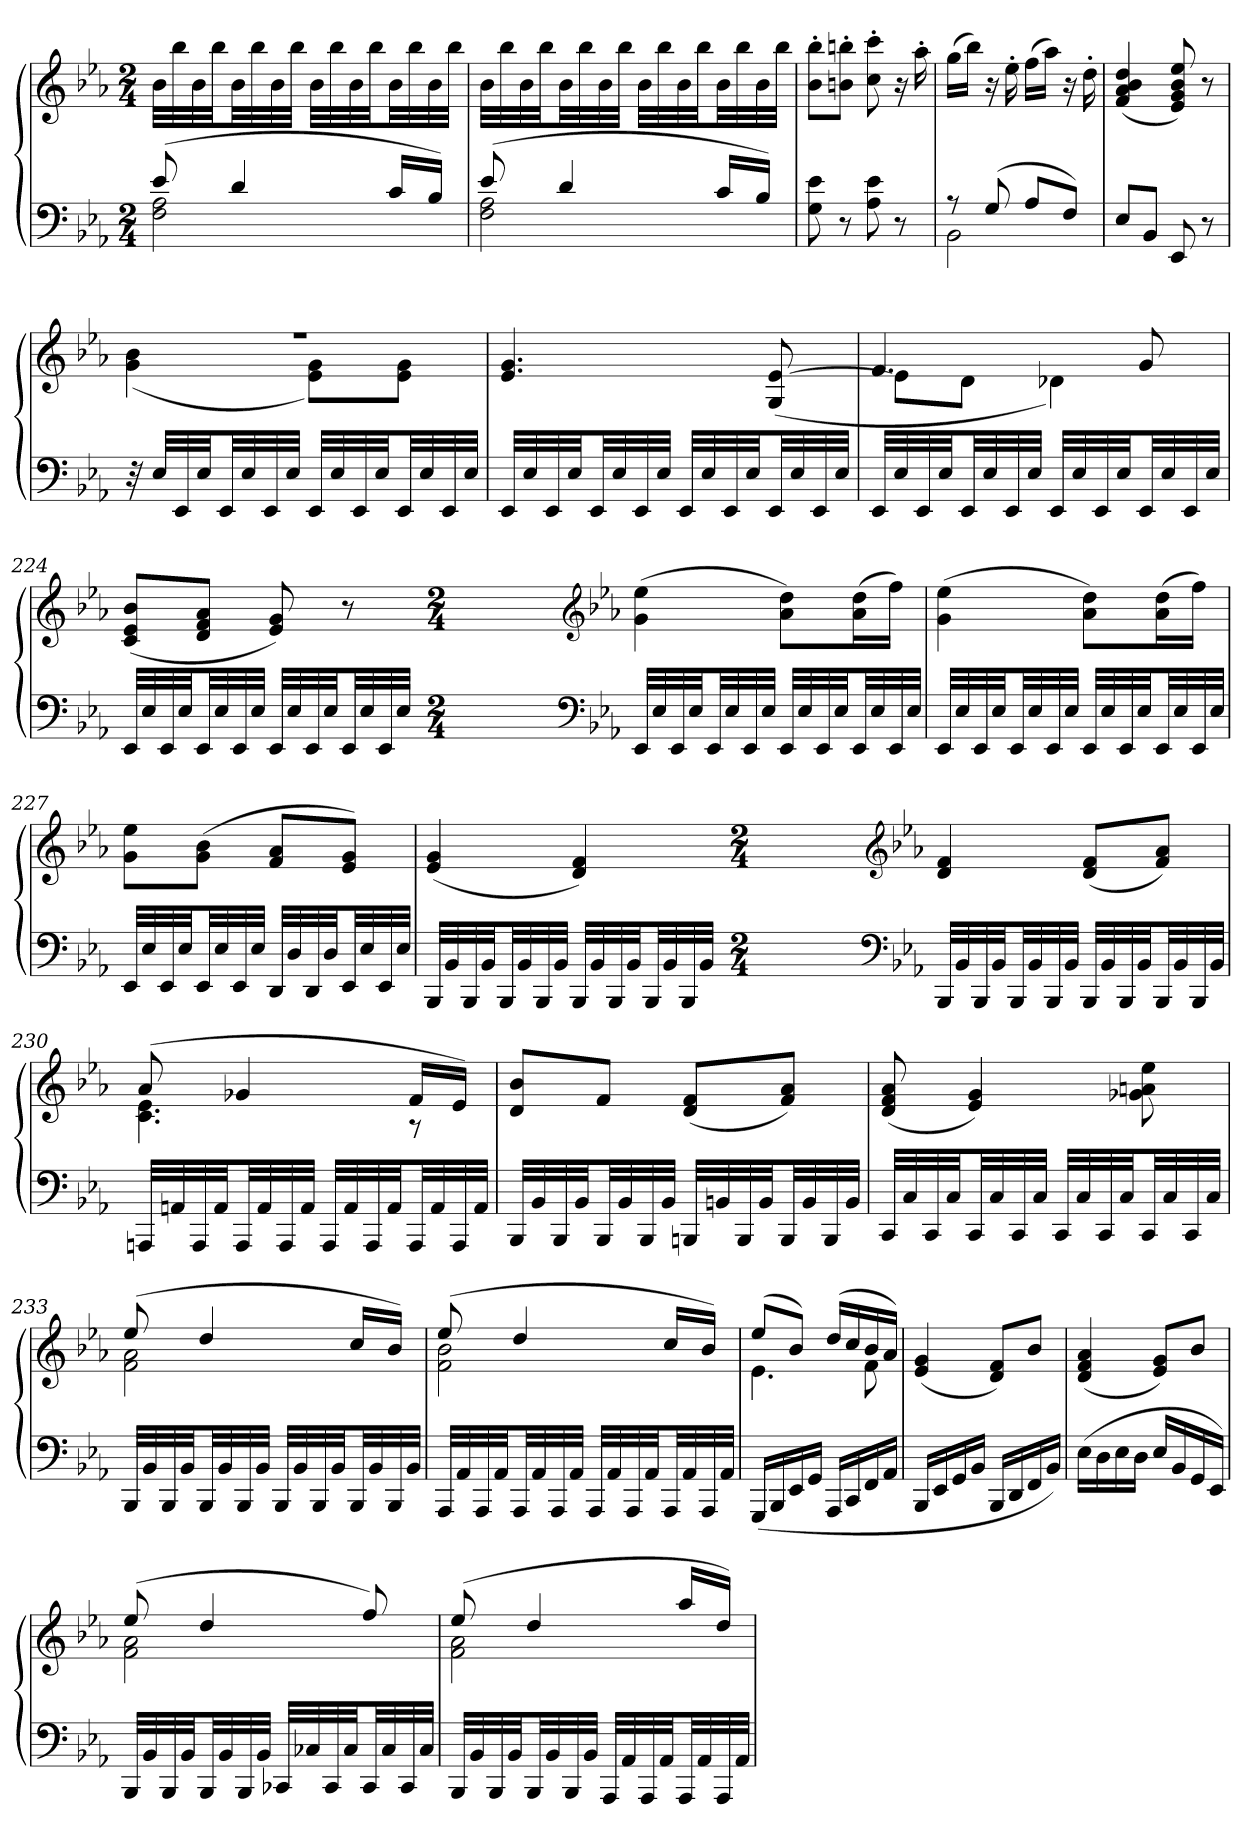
**kern	**kern
*part1	*part1
*staff2	*staff1
*clefF4	*clefG2
*k[b-e-a-]	*k[b-e-a-]
*M2/4	*M2/4
=	=
*^	*
(8e-	2F 2A-	32b-LLL
.	.	32bb-
.	.	32b-
.	.	32bb-JJ
4d	.	32b-LL
.	.	32bb-
.	.	32b-
.	.	32bb-JJJ
.	.	32b-LLL
.	.	32bb-
.	.	32b-
.	.	32bb-JJ
16cLL	.	32b-LL
.	.	32bb-
16B-JJ)	.	32b-
.	.	32bb-JJJ
=217	=217	=217
(8e-	2F 2A-	32b-LLL
.	.	32bb-
.	.	32b-
.	.	32bb-JJ
4d	.	32b-LL
.	.	32bb-
.	.	32b-
.	.	32bb-JJJ
.	.	32b-LLL
.	.	32bb-
.	.	32b-
.	.	32bb-JJ
16cLL	.	32b-LL
.	.	32bb-
16B-JJ)	.	32b-
.	.	32bb-JJJ
*v	*v	*
=218	=218
8G 8e-	8b-' 8bb-'L
8r	8bn' 8bbn'J
8A- 8e-	8cc' 8ccc'
8r	16r
.	16aa-'
=219	=219
*^	*
8r	2BB-	(16ggLL
.	.	16bb-JJ)
(8G	.	16r
.	.	16ee-'
8A-L	.	(16ffLL
.	.	16aa-JJ)
8FJ)	.	16r
.	.	16dd'
*v	*v	*
=220	=220
8E-L	(4f 4a- 4b- 4dd
8BB-J	.
8EE-	8e- 8g 8b- 8ee-)
8r	8r
=	=
*	*^
32r	2r	(4g 4b-
32E-LLL	.	.
32EE-	.	.
32E-JJ	.	.
32EE-LL	.	.
32E-	.	.
32EE-	.	.
32E-JJJ	.	.
32EE-LLL	.	8e- 8gL)
32E-	.	.
32EE-	.	.
32E-JJ	.	.
32EE-LL	.	8e- 8gJ
32E-	.	.
32EE-	.	.
32E-JJJ	.	.
*	*v	*v
=222	=222
32EE-LLL	4.e- 4.g
32E-	.
32EE-	.
32E-JJ	.
32EE-LL	.
32E-	.
32EE-	.
32E-JJJ	.
32EE-LLL	.
32E-	.
32EE-	.
32E-JJ	.
32EE-LL	(8G [8e-
32E-	.
32EE-	.
32E-JJJ	.
=223	=223
*	*^
32EE-LLL	4.f	8e-L]
32E-	.	.
32EE-	.	.
32E-JJ	.	.
32EE-LL	.	8dJ
32E-	.	.
32EE-	.	.
32E-JJJ	.	.
32EE-LLL	.	4d-X)
32E-	.	.
32EE-	.	.
32E-JJ	.	.
32EE-LL	8g	.
32E-	.	.
32EE-	.	.
32E-JJJ	.	.
*	*v	*v
=224	=224
32EE-LLL	(8c 8e- 8b-L
32E-	.
32EE-	.
32E-JJ	.
32EE-LL	8d 8f 8a-J
32E-	.
32EE-	.
32E-JJJ	.
32EE-LLL	8e- 8g)
32E-	.
32EE-	.
32E-JJ	.
32EE-LL	8r
32E-	.
32EE-	.
32E-JJJ	.
*clefF4	*clefG2
*k[b-e-a-]	*k[b-e-a-]
*M2/4	*M2/4
=-	=-
32EE-LLL	(4g 4ee-
32E-	.
32EE-	.
32E-JJ	.
32EE-LL	.
32E-	.
32EE-	.
32E-JJJ	.
32EE-LLL	8a- 8ddL)
32E-	.
32EE-	.
32E-JJ	.
32EE-LL	(16a- 16ddL
32E-	.
32EE-	16ffJJ)
32E-JJJ	.
=226	=226
32EE-LLL	(4g 4ee-
32E-	.
32EE-	.
32E-JJ	.
32EE-LL	.
32E-	.
32EE-	.
32E-JJJ	.
32EE-LLL	8a- 8ddL)
32E-	.
32EE-	.
32E-JJ	.
32EE-LL	(16a- 16ddL
32E-	.
32EE-	16ffJJ)
32E-JJJ	.
=227	=227
32EE-LLL	8g 8ee-L
32E-	.
32EE-	.
32E-JJ	.
32EE-LL	(8g 8b-J
32E-	.
32EE-	.
32E-JJJ	.
32DDLLL	8f 8a-L
32D	.
32DD	.
32DJJ	.
32EE-LL	8e- 8gJ)
32E-	.
32EE-	.
32E-JJJ	.
=228	=228
32BBB-LLL	(4e- 4g
32BB-	.
32BBB-	.
32BB-JJ	.
32BBB-LL	.
32BB-	.
32BBB-	.
32BB-JJJ	.
32BBB-LLL	4d 4f)
32BB-	.
32BBB-	.
32BB-JJ	.
32BBB-LL	.
32BB-	.
32BBB-	.
32BB-JJJ	.
*clefF4	*clefG2
*k[b-e-a-]	*k[b-e-a-]
*M2/4	*M2/4
=-	=-
32BBB-LLL	4d 4f
32BB-	.
32BBB-	.
32BB-JJ	.
32BBB-LL	.
32BB-	.
32BBB-	.
32BB-JJJ	.
32BBB-LLL	(8d 8fL
32BB-	.
32BBB-	.
32BB-JJ	.
32BBB-LL	8f 8a-J)
32BB-	.
32BBB-	.
32BB-JJJ	.
=230	=230
*	*^
32AAAnLLL	(8a-	4.c 4.e-
32AAn	.	.
32AAA	.	.
32AAJJ	.	.
32AAALL	4g-X	.
32AA	.	.
32AAA	.	.
32AAJJJ	.	.
32AAALLL	.	.
32AA	.	.
32AAA	.	.
32AAJJ	.	.
32AAALL	16fLL	8r
32AA	.	.
32AAA	16e-JJ)	.
32AAJJJ	.	.
*	*v	*v
=231	=231
32BBB-LLL	8d 8b-L
32BB-	.
32BBB-	.
32BB-JJ	.
32BBB-LL	8fJ
32BB-	.
32BBB-	.
32BB-JJJ	.
32BBBnLLL	(8d 8fL
32BBn	.
32BBB	.
32BBJJ	.
32BBBLL	8f 8a-J)
32BB	.
32BBB	.
32BBJJJ	.
=232	=232
32CCLLL	(8d 8f 8a-
32C	.
32CC	.
32CJJ	.
32CCLL	4e- 4g)
32C	.
32CC	.
32CJJJ	.
32CCLLL	.
32C	.
32CC	.
32CJJ	.
32CCLL	8g-X 8an 8ee-
32C	.
32CC	.
32CJJJ	.
=233	=233
*	*^
32BBB-LLL	(8ee-	2f 2a-
32BB-	.	.
32BBB-	.	.
32BB-JJ	.	.
32BBB-LL	4dd	.
32BB-	.	.
32BBB-	.	.
32BB-JJJ	.	.
32BBB-LLL	.	.
32BB-	.	.
32BBB-	.	.
32BB-JJ	.	.
32BBB-LL	16ccLL	.
32BB-	.	.
32BBB-	16b-JJ)	.
32BB-JJJ	.	.
=234	=234	=234
32AAA-LLL	(8ee-	2f 2b-
32AA-	.	.
32AAA-	.	.
32AA-JJ	.	.
32AAA-LL	4dd	.
32AA-	.	.
32AAA-	.	.
32AA-JJJ	.	.
32AAA-LLL	.	.
32AA-	.	.
32AAA-	.	.
32AA-JJ	.	.
32AAA-LL	16ccLL	.
32AA-	.	.
32AAA-	16b-JJ)	.
32AA-JJJ	.	.
=235	=235	=235
(16GGGLL	(8ee-L	4.e-
16BBB-	.	.
16EE-	8b-J)	.
16GGJJ	.	.
16AAA-LL	(16ddLL	.
16CC	16cc	.
16FF	16b-	8f
16AA-JJ	16a-JJ)	.
*	*v	*v
=236	=236
16BBB-LL	(4e- 4g
16EE-	.
16GG	.
16BB-JJ	.
16BBB-LL	8d 8fL)
16DD	.
16FF	8b-J
16BB-JJ)	.
=237	=237
(16E-LL	(4d 4f 4a-
16D	.
16E-	.
16DJJ	.
16E-LL	8e- 8gL)
16BB-	.
16GG	8b-J
16EE-JJ)	.
=	=
*	*^
32BBB-LLL	(8ee-	2f 2a-
32BB-	.	.
32BBB-	.	.
32BB-JJ	.	.
32BBB-LL	4dd	.
32BB-	.	.
32BBB-	.	.
32BB-JJJ	.	.
32CC-XLLL	.	.
32C-X	.	.
32CC-	.	.
32C-JJ	.	.
32CC-LL	8ff)	.
32C-	.	.
32CC-	.	.
32C-JJJ	.	.
=239	=239	=239
32BBB-LLL	(8ee-	2f 2a-
32BB-	.	.
32BBB-	.	.
32BB-JJ	.	.
32BBB-LL	4dd	.
32BB-	.	.
32BBB-	.	.
32BB-JJJ	.	.
32AAA-LLL	.	.
32AA-	.	.
32AAA-	.	.
32AA-JJ	.	.
32AAA-LL	16aa-LL	.
32AA-	.	.
32AAA-	16ddJJ)	.
32AA-JJJ	.	.
*	*v	*v
=	=
*-	*-
